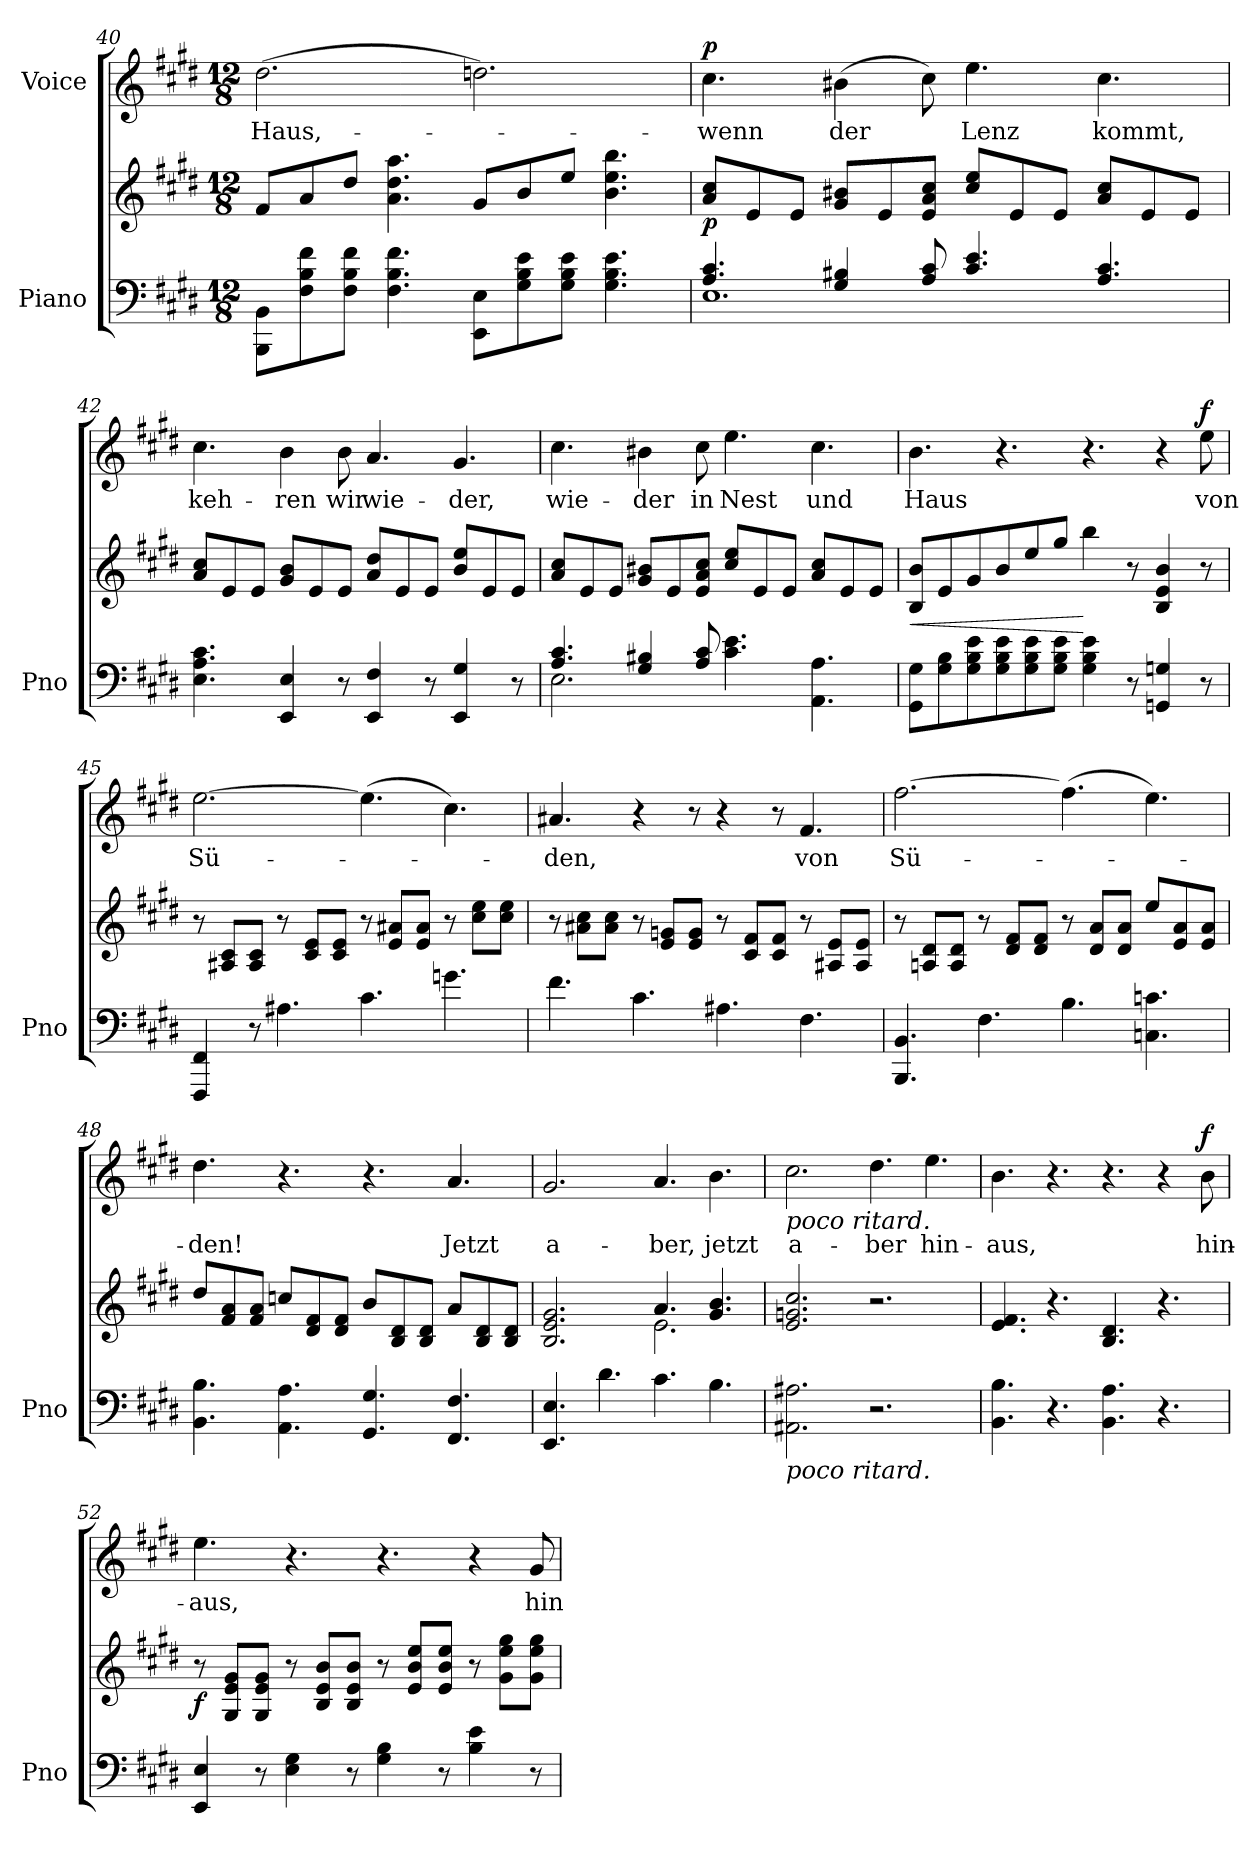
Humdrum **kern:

**kern	**kern	**dynam	**kern	**text	**dynam
*part2	*part2	*part2	*part1	*part1	*part1
*staff3	*staff2	*staff2/3	*staff1	*staff1	*staff1
*I"Piano	*	*	*I"Voice	*	*
*I'Pno	*	*	*	*	*
*clefF4	*clefG2	*	*clefG2	*	*
*k[f#c#g#d#]	*k[f#c#g#d#]	*	*k[f#c#g#d#]	*	*
*M12/8	*M12/8	*	*M12/8	*	*
=40	=40	=40	=40	=40	=40
!	!	!	!	!LO:LY:b	!
8BBB\ 8BB\L	8f#/L	.	(2.dd#\	Haus,-	.
8F#\ 8B\ 8f#\	8a/	.	.	.	.
8F#\ 8B\ 8f#\J	8dd#/J	.	.	.	.
4.F#\ 4.B\ 4.f#\	4.a\ 4.dd#\ 4.aa\	.	.	.	.
8EE\ 8E\L	8g#/L	.	2.ddn\)	.	.
8G#\ 8B\ 8e\	8b/	.	.	.	.
8G#\ 8B\ 8e\J	8ee/J	.	.	.	.
4.G#\ 4.B\ 4.e\	4.b\ 4.ee\ 4.bb\	.	.	.	.
!!LO:LB:g=z
=41	=41	=41	=41	=41	=41
*^	*	*	*	*	*
!	!	!	!LO:DY:b	!	!LO:LY:b	!LO:DY:b
4.A/ 4.c#/	1.E	8a/ 8cc#/L	p	4.cc#\	wenn	p
.	.	8e/	.	.	.	.
.	.	8e/J	.	.	.	.
!	!	!	!	!	!LO:LY:b	!
4G#/ 4B#X/	.	8g#/ 8b#X/L	.	(4b#X\	der	.
.	.	8e/	.	.	.	.
8A/ 8c#/	.	8e/ 8a/ 8cc#/J	.	8cc#\)	.	.
!	!	!	!	!	!LO:LY:b	!
4.c#/ 4.e/	.	8cc#/ 8ee/L	.	4.ee\	Lenz	.
.	.	8e/	.	.	.	.
.	.	8e/J	.	.	.	.
!	!	!	!	!	!LO:LY:b	!
4.A/ 4.c#/	.	8a/ 8cc#/L	.	4.cc#\	kommt,	.
.	.	8e/	.	.	.	.
.	.	8e/J	.	.	.	.
*v	*v	*	*	*	*	*
!!LO:LB:g=z
=42	=42	=42	=42	=42	=42
!	!	!	!	!LO:LY:b	!
4.E\ 4.A\ 4.c#\	8a/ 8cc#/L	.	4.cc#\	keh-	.
.	8e/	.	.	.	.
.	8e/J	.	.	.	.
!	!	!	!	!LO:LY:b	!
4EE/ 4E/	8g#/ 8b/L	.	4b\	-ren	.
.	8e/	.	.	.	.
!	!	!	!	!LO:LY:b	!
8r	8e/J	.	8b\	wir	.
!	!	!	!	!LO:LY:b	!
4EE/ 4F#/	8a/ 8dd#/L	.	4.a/	wie-	.
.	8e/	.	.	.	.
8r	8e/J	.	.	.	.
!	!	!	!	!LO:LY:b	!
4EE/ 4G#/	8b/ 8ee/L	.	4.g#/	-der,	.
.	8e/	.	.	.	.
8r	8e/J	.	.	.	.
=43	=43	=43	=43	=43	=43
*^	*	*	*	*	*
!	!	!	!	!	!LO:LY:b	!
4.A/ 4.c#/	2.E\	8a/ 8cc#/L	.	4.cc#\	wie-	.
.	.	8e/	.	.	.	.
.	.	8e/J	.	.	.	.
!	!	!	!	!	!LO:LY:b	!
4G#/ 4B#X/	.	8g#/ 8b#X/L	.	4b#X\	-der	.
.	.	8e/	.	.	.	.
!	!	!	!	!	!LO:LY:b	!
8A/ 8c#/	.	8e/ 8a/ 8cc#/J	.	8cc#\	in	.
!	!	!	!	!	!LO:LY:b	!
4.c#\ 4.e\	4.ryy	8cc#/ 8ee/L	.	4.ee\	Nest	.
.	.	8e/	.	.	.	.
.	.	8e/J	.	.	.	.
!	!	!	!	!	!LO:LY:b	!
4.AA\ 4.A\	4.ryy	8a/ 8cc#/L	.	4.cc#\	und	.
.	.	8e/	.	.	.	.
.	.	8e/J	.	.	.	.
*v	*v	*	*	*	*	*
!!LO:LB:g=z
=44	=44	=44	=44	=44	=44
!	!	!LO:HP:b	!	!LO:LY:b	!
8GG#\ 8G#\L	8B/ 8b/L	<	4.b\	Haus	.
8G#\ 8B\	8e/	.	.	.	.
8G#\ 8B\ 8e\	8g#/	.	.	.	.
8G#\ 8B\ 8e\	8b/	.	4.r	.	.
8G#\ 8B\ 8e\	8ee/	.	.	.	.
8G#\ 8B\ 8e\J	8gg#/J	.	.	.	.
4G#\ 4B\ 4e\	4bb\	[	4.r	.	.
8r	8r	.	.	.	.
4GGn/ 4Gn/	4B/ 4e/ 4b/	.	4r	.	.
!	!	!	!	!LO:LY:b	!LO:DY:b
8r	8r	.	8ee\	von	f
!!LO:PB:g=z
=45	=45	=45	=45	=45	=45
!	!	!	!	!LO:LY:b	!
4FFF#/ 4FF#/	8r	.	[2.ee\	Sü-	.
.	8A#X/ 8c#/L	.	.	.	.
8r	8A#/ 8c#/J	.	.	.	.
4.A#X\	8r	.	.	.	.
.	8c#/ 8e/L	.	.	.	.
.	8c#/ 8e/J	.	.	.	.
4.c#\	8r	.	(4.ee\]	.	.
.	8e/ 8a#X/L	.	.	.	.
.	8e/ 8a#/J	.	.	.	.
4.gn\	8r	.	4.cc#\)	.	.
.	8cc#\ 8ee\L	.	.	.	.
.	8cc#\ 8ee\J	.	.	.	.
=46	=46	=46	=46	=46	=46
!	!	!	!	!LO:LY:b	!
4.f#\	8r	.	4.a#X/	-den,	.
.	8a#X\ 8cc#\L	.	.	.	.
.	8a#\ 8cc#\J	.	.	.	.
4.c#\	8r	.	4r	.	.
.	8e/ 8gn/L	.	.	.	.
.	8e/ 8g/J	.	8r	.	.
4.A#X\	8r	.	4r	.	.
.	8c#/ 8f#/L	.	.	.	.
.	8c#/ 8f#/J	.	8r	.	.
!	!	!	!	!LO:LY:b	!
4.F#\	8r	.	4.f#/	von	.
.	8A#X/ 8e/L	.	.	.	.
.	8A#/ 8e/J	.	.	.	.
!!LO:LB:g=z
=47	=47	=47	=47	=47	=47
!	!	!	!	!LO:LY:b	!
4.BBB/ 4.BB/	8r	.	[2.ff#\	Sü-	.
.	8An/ 8d#/L	.	.	.	.
.	8A/ 8d#/J	.	.	.	.
4.F#\	8r	.	.	.	.
.	8d#/ 8f#/L	.	.	.	.
.	8d#/ 8f#/J	.	.	.	.
4.B\	8r	.	(4.ff#\]	.	.
.	8d#/ 8a/L	.	.	.	.
.	8d#/ 8a/J	.	.	.	.
4.Cn\ 4.cn\	8ee/L	.	4.ee\)	.	.
.	8e/ 8a/	.	.	.	.
.	8e/ 8a/J	.	.	.	.
=48	=48	=48	=48	=48	=48
!	!	!	!	!LO:LY:b	!
4.BB\ 4.B\	8dd#/L	.	4.dd#\	-den!	.
.	8f#/ 8a/	.	.	.	.
.	8f#/ 8a/J	.	.	.	.
4.AA\ 4.A\	8ccn/L	.	4.r	.	.
.	8d#/ 8f#/	.	.	.	.
.	8d#/ 8f#/J	.	.	.	.
4.GG#/ 4.G#/	8b/L	.	4.r	.	.
.	8B/ 8d#/	.	.	.	.
.	8B/ 8d#/J	.	.	.	.
!	!	!	!	!LO:LY:b	!
4.FF#/ 4.F#/	8a/L	.	4.a/	Jetzt	.
.	8B/ 8d#/	.	.	.	.
.	8B/ 8d#/J	.	.	.	.
=49	=49	=49	=49	=49	=49
*	*^	*	*	*	*
!	!	!	!	!	!LO:LY:b	!
4.EE/ 4.E/	2.B/ 2.e/ 2.g#/	2.ryy	.	2.g#/	a-	.
4.d#\	.	.	.	.	.	.
!	!	!	!	!	!LO:LY:b	!
4.c#\	4.a/	2.e\	.	4.a/	-ber,	.
!	!	!	!	!	!LO:LY:b	!
4.B\	4.g#/ 4.b/	.	.	4.b\	jetzt	.
*	*v	*v	*	*	*	*
!!LO:LB:g=z
=50	=50	=50	=50	=50	=50
!	!	!	!LO:TX:b:i:t=poco ritard.	!	!
!LO:TX:b:i:t=poco ritard.	!	!	!	!	!
!	!	!	!	!LO:LY:b	!
2.AA#X\ 2.A#X\	2.e/ 2.gn/ 2.cc#/	.	2.cc#\	a-	.
!	!	!	!	!LO:LY:b	!
2.r	2.r	.	4.dd#\	-ber	.
!	!	!	!	!LO:LY:b	!
.	.	.	4.ee\	hin-	.
=51	=51	=51	=51	=51	=51
!	!	!	!	!LO:LY:b	!
4.BB\ 4.B\	4.e/ 4.f#/	.	4.b\	-aus,	.
4.r	4.r	.	4.r	.	.
4.BB\ 4.A\	4.B/ 4.d#/	.	4.r	.	.
4.r	4.r	.	4r	.	.
!	!	!	!	!LO:LY:b	!LO:DY:b
.	.	.	8b\	hin-	f
=52	=52	=52	=52	=52	=52
!	!	!LO:DY:b	!	!LO:LY:b	!
4EE/ 4E/	8r	f	4.ee\	-aus,	.
.	8G#/ 8e/ 8g#/L	.	.	.	.
8r	8G#/ 8e/ 8g#/J	.	.	.	.
4E\ 4G#\	8r	.	4.r	.	.
.	8B/ 8e/ 8b/L	.	.	.	.
8r	8B/ 8e/ 8b/J	.	.	.	.
4G#\ 4B\	8r	.	4.r	.	.
.	8e/ 8b/ 8ee/L	.	.	.	.
8r	8e/ 8b/ 8ee/J	.	.	.	.
4B\ 4e\	8r	.	4r	.	.
.	8g#\ 8ee\ 8gg#\L	.	.	.	.
!	!	!	!	!LO:LY:b	!
8r	8g#\ 8ee\ 8gg#\J	.	8g#/	hin-	.
=	=	=	=	=	=
*-	*-	*-	*-	*-	*-
